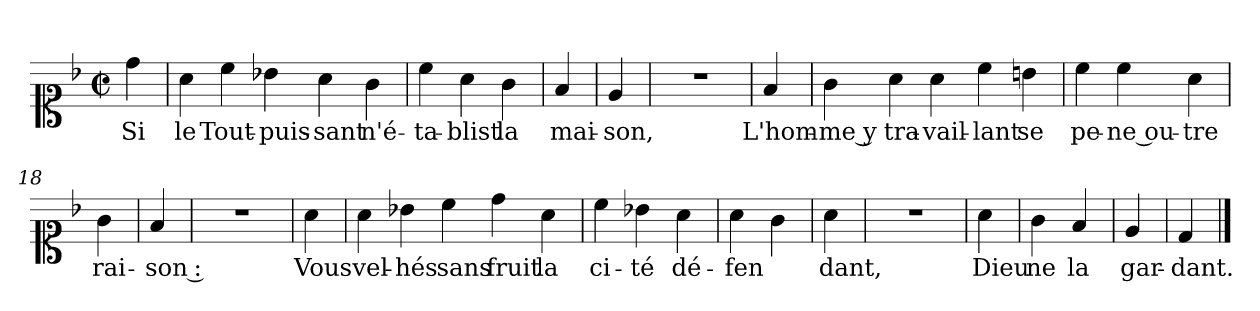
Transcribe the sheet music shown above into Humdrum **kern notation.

**kern	**text
*part1	*part1
*staff1	*staff1
*clefC1	*
*k[b-]	*
*F:	*
*M2/2	*
*met(c|)	*
=1	=1
4dd	Si
=2	=2
4a	le
4cc	Tout -
4b-X	puis-
4a	-sant
4g	n'é-
=6	=6
4cc	-ta-
4a	-blist
4g	la
=8	=8
4f	mai-
=9	=9
4e	-son,
=10	=10
1r	.
=11	=11
4f	L'hom-
=12	=12
4g	-me y
4a	tra-
4a	-vail-
4cc	-lant
4b	se
=16	=16
4cc	pe-
4cc	-ne ou-
4a	-tre
=18	=18
4g	rai-
=19	=19
4f	-son :
=20	=20
1r	.
=21	=21
4a	Vous
=22	=22
4a	vel-
4b-X	-hés
4cc	sans
4dd	fruit
4a	la
=26	=26
4cc	ci-
4b-X	-té
4a	dé-
=28	=28
4a	-fen-
4g	--
=29	=29
4a	-dant,
=30	=30
1r	.
=31	=31
4a	Dieu
=32	=32
4g	ne
4f	la
=33	=33
4e	gar-
=34	=34
4d	-dant.
==	==
*-	*-
